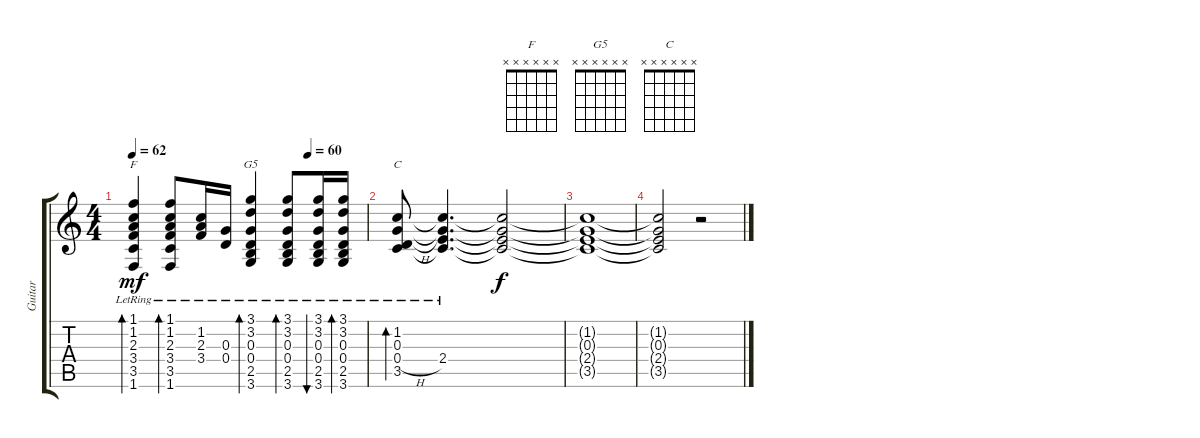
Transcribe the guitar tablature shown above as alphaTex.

\track ("Guitar" "Guitar") {instrument acousticguitarsteel}
\staff {score tabs}
\tuning (E4 B3 G3 D3 A2 E2) {hide}
\chord ("F" x x x x x x)
\chord ("G5" x x x x x x)
\chord ("C" x x x x x x)
\ts (4 4)
\tempo 62
\tempo (60 0.75)
\clef g2
\ks c
(1.1{lr} 1.2{lr} 2.3{lr} 3.4{lr} 3.5{lr} 1.6{lr}).4{bd 60 ch "F" dy mf} (1.1{lr} 1.2{lr} 2.3{lr} 3.4{lr} 3.5{lr} 1.6{lr}).8{bd 60} (1.2{lr} 2.3{lr} 3.4{lr}).16 (0.3{lr} 0.4{lr}).16 (3.1{lr} 3.2{lr} 0.3{lr} 0.4{lr} 2.5{lr} 3.6{lr}).4{bd 60 ch "G5"} (3.1{lr} 3.2{lr} 0.3{lr} 0.4{lr} 2.5{lr} 3.6{lr}).8{bd 60} (3.1{lr} 3.2{lr} 0.3{lr} 0.4{lr} 2.5{lr} 3.6{lr}).16{bu 60} (3.1{lr} 3.2{lr} 0.3{lr} 0.4{lr} 2.5{lr} 3.6{lr}).16{bd 60} |
(1.2{lr} 0.3{lr} 0.4{h lr} 3.5{lr}).8{bd 60 ch "C"} (1.2{t} 0.3{t} 2.4{lr} 3.5{t}).4{d} (1.2{t} 0.3{t} 2.4{t} 3.5{t}).2{dy f} |
(1.2{t} 0.3{t} 2.4{t} 3.5{t}).1{volume 0} |
(1.2{t} 0.3{t} 2.4{t} 3.5{t}).2 r.2
